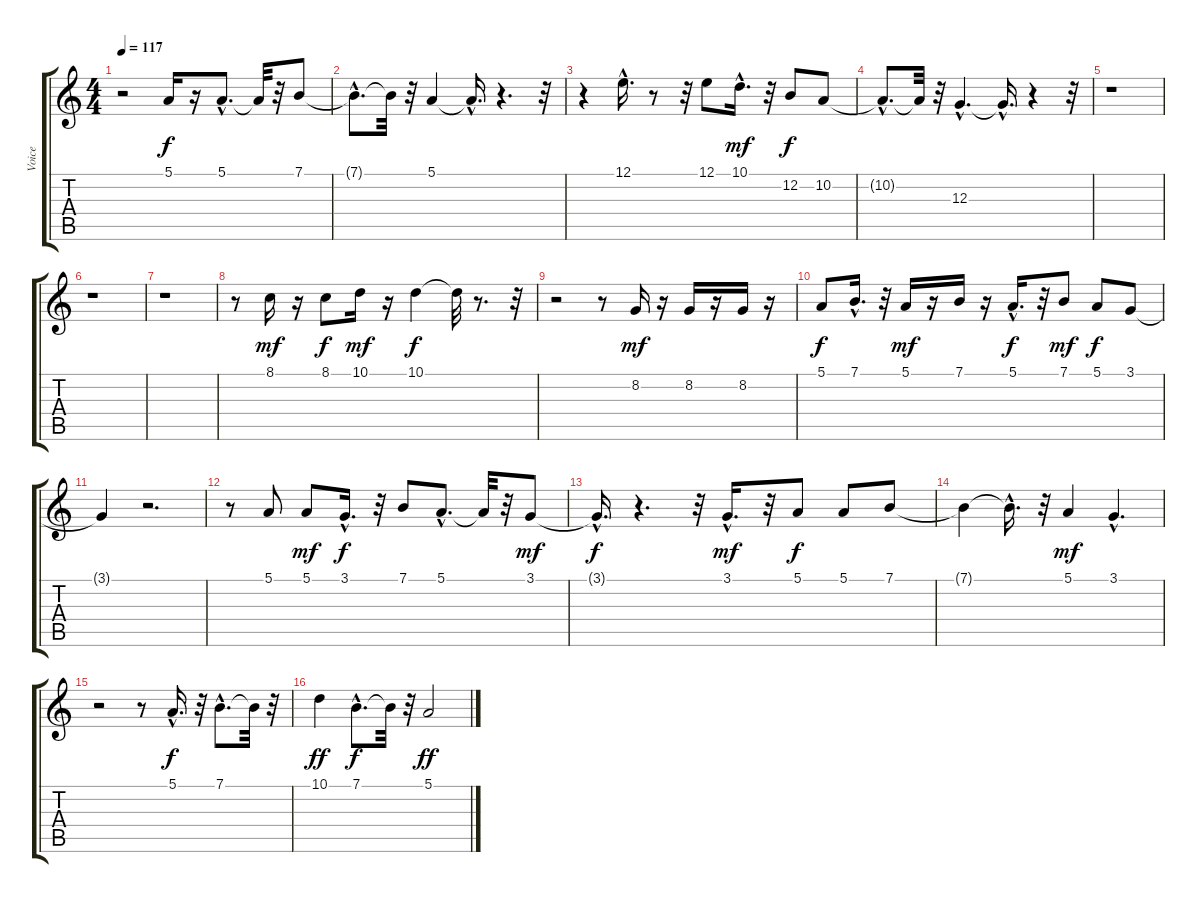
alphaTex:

\track ("Voice" "Voice") {instrument flute}
\staff {score tabs}
\tuning (E4 B3 G3 D3 A2 E2) {hide}
\ts (4 4)
\tempo 117
\clef g2
\ks c
r.2{dy f} 5.1.16 r.16 5.1{hac}.8{d} 5.1{t}.32 r.32 7.1.8 |
7.1{hac t}.8{d} 7.1{t}.32 r.32 5.1.4 5.1{hac t}.16{d} r.4{d} r.32 |
r.4 12.1{hac}.16{d} r.8 r.32 12.1.8 10.1{hac}.16{d dy mf} r.32 12.2.8{dy f} 10.2.8 |
10.2{hac t}.8{d} 10.2{t}.32 r.32 12.3{hac}.4{d} 12.3{hac t}.16{d} r.4 r.32 |
r.1 |
r.1 |
r.1 |
r.8 8.1.16{dy mf} r.16 8.1.8{dy f} 10.1.16{dy mf} r.16 10.1.4{dy f} 10.1{t}.32 r.8{d} r.32 |
r.2 r.8 8.2.16{dy mf} r.16 8.2.16 r.16 8.2.16 r.16 |
5.1.8{dy f} 7.1{hac}.16{d} r.32 5.1.16{dy mf} r.16 7.1.16 r.16 5.1{hac}.16{d dy f} r.32 7.1.8{dy mf} 5.1.8{dy f} 3.1.8 |
3.1{t}.4 r.2{d} |
r.8 5.1.8 5.1.8{dy mf} 3.1{hac}.16{d dy f} r.32 7.1.8 5.1{hac}.8{d} 5.1{t}.32 r.32 3.1.8{dy mf} |
3.1{hac t}.16{d dy f} r.4{d} r.32 3.1{hac}.16{d dy mf} r.32 5.1.8{dy f} 5.1.8 7.1.8 |
7.1{t}.4 7.1{hac t}.16{d} r.32 5.1.4{dy mf} 3.1{hac}.4{d} |
r.2 r.8 5.1{hac}.16{d dy f} r.32 7.1{hac}.8{d} 7.1{t}.32 r.32 |
10.1.4{dy ff} 7.1{hac}.8{d dy f} 7.1{t}.32 r.32 5.1.2{dy ff}
